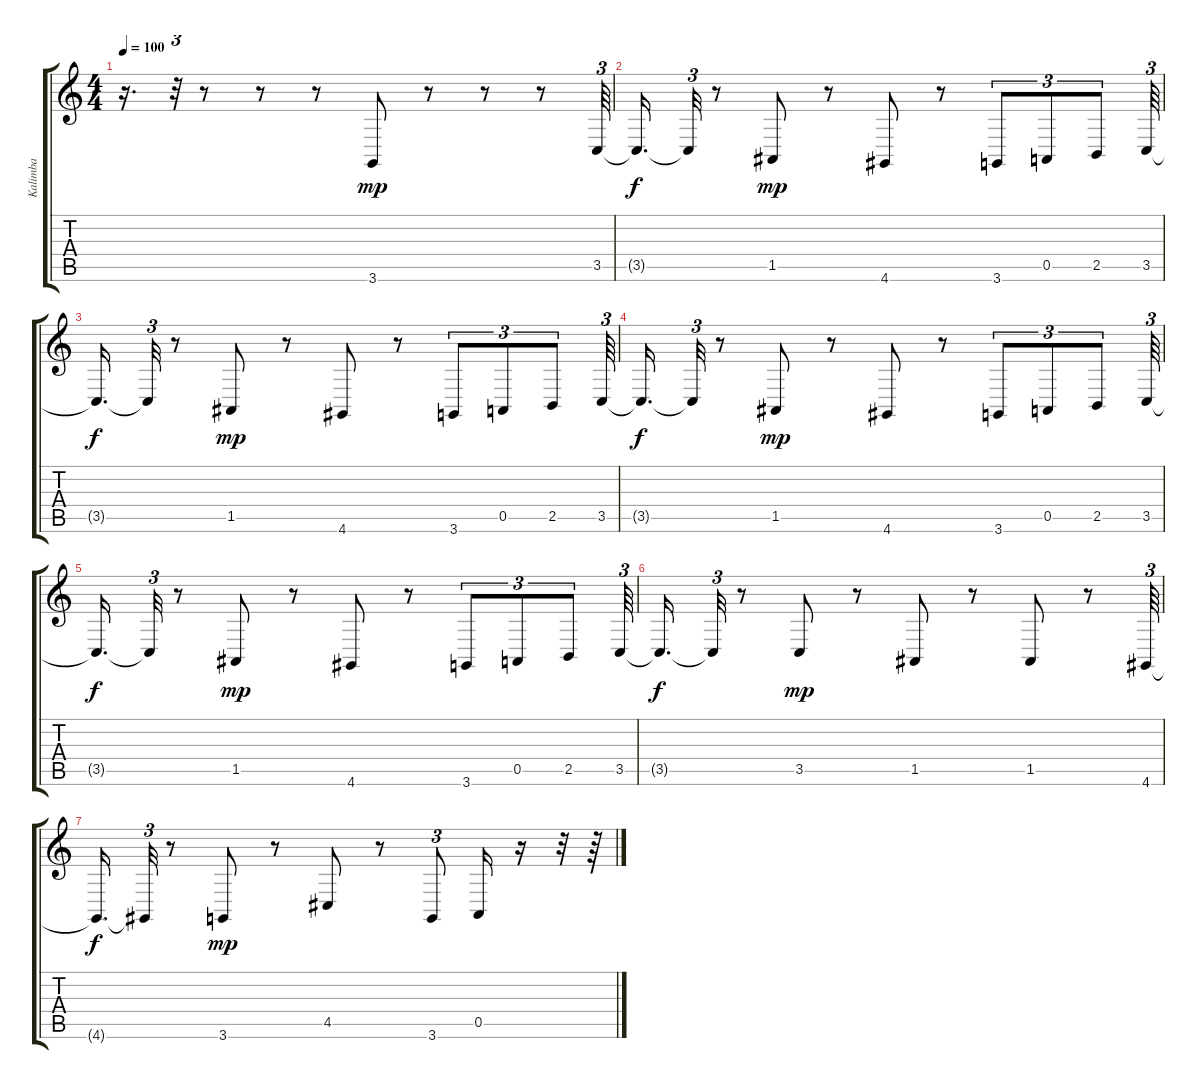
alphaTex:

\track ("Kalimba" "Kalimba") {instrument kalimba}
\staff {score tabs}
\tuning (E4 B3 G3 D3 A2 E2) {hide}
\ts (4 4)
\tempo 100
\clef g2
\ks c
r.16{d dy mp} r.32{tu (3 2)} r.8 r.8 r.8 3.6.8 r.8 r.8 r.8 3.5.64{tu (3 2)} |
3.5{t}.16{d dy f} 3.5{t}.32{tu (3 2)} r.8 1.5.8{dy mp} r.8 4.6.8 r.8 3.6.8{tu (3 2)} 0.5.8{tu (3 2)} 2.5.8{tu (3 2)} 3.5.64{tu (3 2)} |
3.5{t}.16{d dy f} 3.5{t}.32{tu (3 2)} r.8 1.5.8{dy mp} r.8 4.6.8 r.8 3.6.8{tu (3 2)} 0.5.8{tu (3 2)} 2.5.8{tu (3 2)} 3.5.64{tu (3 2) volume 10} |
3.5{t}.16{d dy f} 3.5{t}.32{tu (3 2)} r.8 1.5.8{dy mp volume 9} r.8 4.6.8{volume 8} r.8 3.6.8{tu (3 2) volume 7} 0.5.8{tu (3 2) volume 7} 2.5.8{tu (3 2) volume 7} 3.5.64{tu (3 2) volume 7} |
3.5{t}.16{d dy f} 3.5{t}.32{tu (3 2)} r.8 1.5.8{dy mp volume 6} r.8 4.6.8{volume 5} r.8 3.6.8{tu (3 2) volume 5} 0.5.8{tu (3 2) volume 4} 2.5.8{tu (3 2) volume 4} 3.5.64{tu (3 2) volume 4} |
3.5{t}.16{d dy f} 3.5{t}.32{tu (3 2)} r.8 3.5.8{dy mp volume 3} r.8 1.5.8{volume 3} r.8 1.5.8{volume 3} r.8 4.6.64{tu (3 2) volume 2} |
4.6{t}.16{d dy f} 4.6{t}.32{tu (3 2)} r.8 3.6.8{dy mp volume 2} r.8 4.5.8{volume 1} r.8 3.6.8{tu (3 2) volume 1} 0.5.16{volume 0} r.16 r.32 r.64
